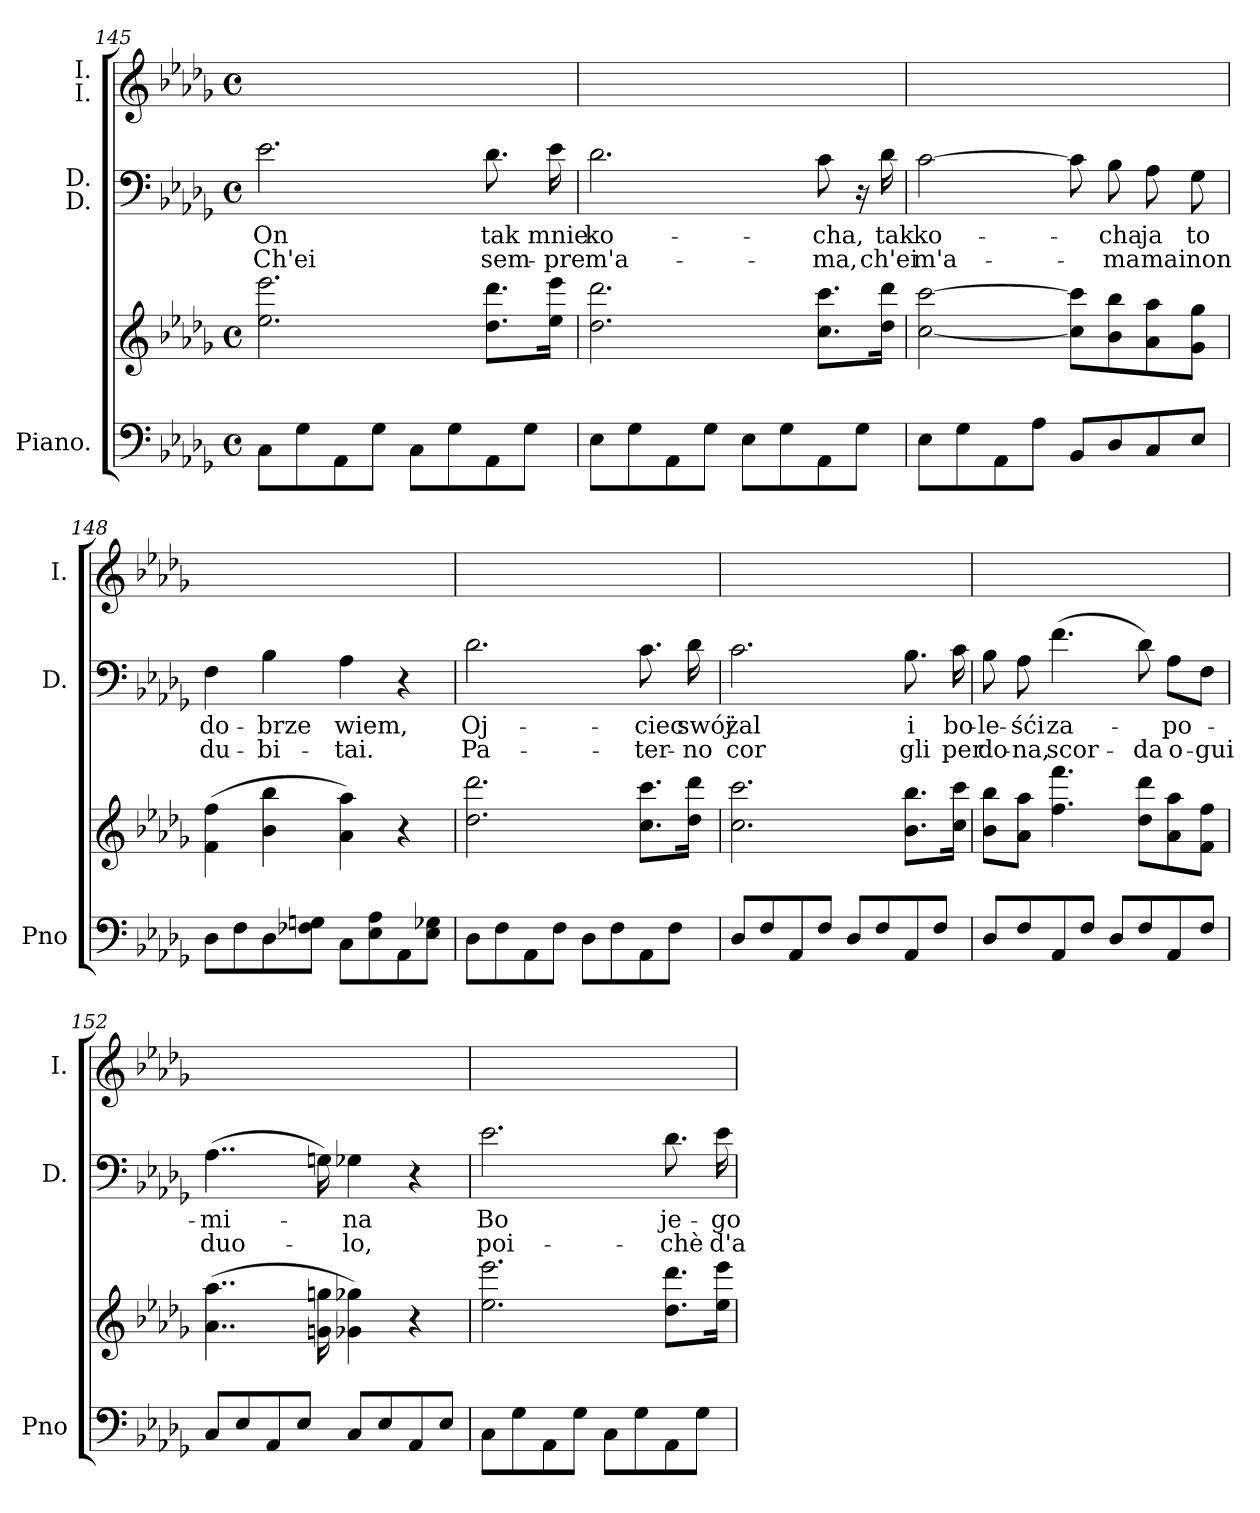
**kern	**kern	**kern	**text	**text	**kern
*part3	*part3	*part2	*part2	*part2	*part1
*staff4	*staff3	*staff2	*staff2	*staff2	*staff1
*I"Piano.	*	*I"D.\nD.	*	*	*I"I.\nI.
*I'Pno	*	*I'D.	*	*	*I'I.
*clefF4	*clefG2	*clefF4	*	*	*clefG2
*	*	*	*	*	*ITrd8c12
*k[b-e-a-d-g-]	*k[b-e-a-d-g-]	*k[b-e-a-d-g-]	*	*	*k[b-e-a-d-g-]
*M4/4	*M4/4	*M4/4	*	*	*M4/4
*met(c)	*met(c)	*met(c)	*	*	*met(c)
=145	=145	=145	=145	=145	=145
8C\L	2.ee-\ 2.eee-\	2.e-\	On	Ch'ei	1ryy
8G-\	.	.	.	.	.
8AA-\	.	.	.	.	.
8G-\J	.	.	.	.	.
8C\L	.	.	.	.	.
8G-\	.	.	.	.	.
8AA-\	8.dd-\ 8.ddd-\L	8.d-\	tak	sem-	.
8G-\J	.	.	.	.	.
.	16ee-\ 16eee-\Jk	16e-\	mnie	-pre	.
=146	=146	=146	=146	=146	=146
8E-\L	2.dd-\ 2.ddd-\	2.d-\	ko-	m'a-	1ryy
8G-\	.	.	.	.	.
8AA-\	.	.	.	.	.
8G-\J	.	.	.	.	.
8E-\L	.	.	.	.	.
8G-\	.	.	.	.	.
8AA-\	8.cc\ 8.ccc\L	8c\	-cha,	-ma,	.
8G-\J	.	16r	.	.	.
.	16dd-\ 16ddd-\Jk	16d-\	tak	ch'ei	.
=147	=147	=147	=147	=147	=147
8E-\L	[2cc\ [2ccc\	[2c\	ko-	m'a-	1ryy
8G-\	.	.	.	.	.
8AA-\	.	.	.	.	.
8A-\J	.	.	.	.	.
8BB-/L	8cc]\ 8ccc]\L	8c\]	.	.	.
8D-/	8b-\ 8bb-\	8B-\	-cha	-ma	.
8C/	8a-\ 8aa-\	8A-\	ja	mai	.
8E-/J	8g-\ 8gg-\J	8G-\	to	non	.
=148	=148	=148	=148	=148	=148
8D-\L	(4f\ 4ff\	4F\	do-	du-	1ryy
8F\	.	.	.	.	.
8D-\	4b-\ 4bb-\	4B-\	-brze	-bi-	.
8F-X\ 8Gn\J	.	.	.	.	.
8C\L	4a-\ 4aa-\)	4A-\	wiem,	-tai.	.
8E-\ 8A-\	.	.	.	.	.
8AA-\	4r	4r	.	.	.
8E-\ 8G-X\J	.	.	.	.	.
=149	=149	=149	=149	=149	=149
8D-\L	2.dd-\ 2.ddd-\	2.d-\	Oj-	Pa-	1ryy
8F\	.	.	.	.	.
8AA-\	.	.	.	.	.
8F\J	.	.	.	.	.
8D-\L	.	.	.	.	.
8F\	.	.	.	.	.
8AA-\	8.cc\ 8.ccc\L	8.c\	-ciec	-ter-	.
8F\J	.	.	.	.	.
.	16dd-\ 16ddd-\Jk	16d-\	swój	-no	.
=150	=150	=150	=150	=150	=150
8D-/L	2.cc\ 2.ccc\	2.c\	żal	cor	1ryy
8F/	.	.	.	.	.
8AA-/	.	.	.	.	.
8F/J	.	.	.	.	.
8D-/L	.	.	.	.	.
8F/	.	.	.	.	.
8AA-/	8.b-\ 8.bb-\L	8.B-\	i	gli	.
8F/J	.	.	.	.	.
.	16cc\ 16ccc\Jk	16c\	bo-	per	.
=151	=151	=151	=151	=151	=151
8D-/L	8b-\ 8bb-\L	8B-\	-le-	do-	1ryy
8F/	8a-\ 8aa-\J	8A-\	-śći	-na,	.
8AA-/	4.ff\ 4.fff\	(4.f\	za-	scor-	.
8F/J	.	.	.	.	.
8D-/L	.	.	.	.	.
8F/	8dd-\ 8ddd-\L	8d-\)	.	-da	.
8AA-/	8a-\ 8aa-\	8A-\L	-po-	o-	.
8F/J	8f\ 8ff\J	8F\J	.	-gui	.
=152	=152	=152	=152	=152	=152
8C/L	(4..a-\ 4..aa-\	(4..A-\	-mi-	duo-	1ryy
8E-/	.	.	.	.	.
8AA-/	.	.	.	.	.
8E-/J	.	.	.	.	.
.	16gn\ 16ggn\	16Gn\)	.	.	.
8C/L	4g-X\ 4gg-X\)	4G-X\	-na	-lo,	.
8E-/	.	.	.	.	.
8AA-/	4r	4r	.	.	.
8E-/J	.	.	.	.	.
=153	=153	=153	=153	=153	=153
8C\L	2.ee-\ 2.eee-\	2.e-\	Bo	poi-	1ryy
8G-\	.	.	.	.	.
8AA-\	.	.	.	.	.
8G-\J	.	.	.	.	.
8C\L	.	.	.	.	.
8G-\	.	.	.	.	.
8AA-\	8.dd-\ 8.ddd-\L	8.d-\	je-	-chè	.
8G-\J	.	.	.	.	.
.	16ee-\ 16eee-\Jk	16e-\	-go	d'a-	.
=	=	=	=	=	=
*-	*-	*-	*-	*-	*-
